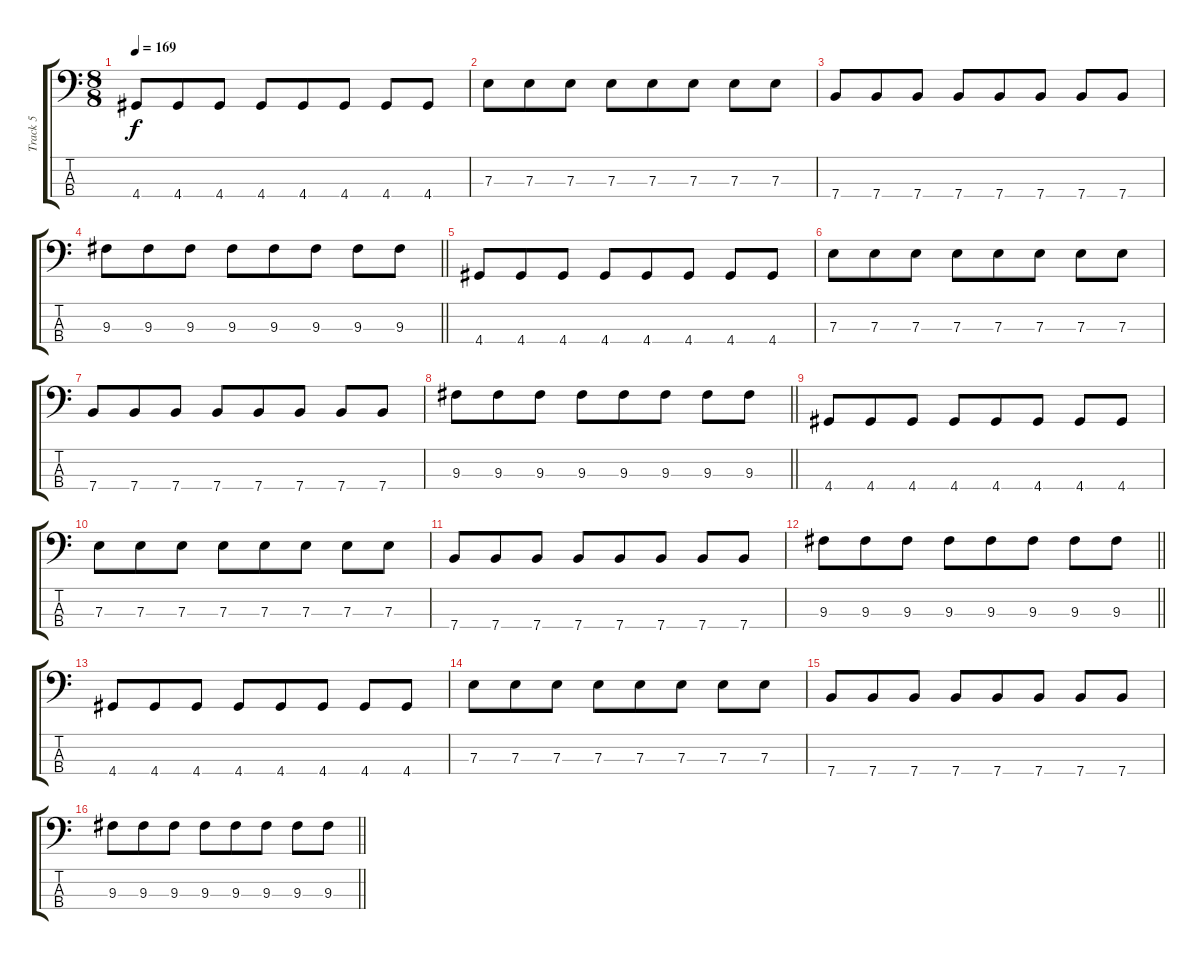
\track ("Track 5" "Track 5") {instrument electricbassfinger}
\staff {score tabs}
\tuning (G2 D2 A1 E1) {hide}
\ts (8 8)
\tempo 169
\clef f4
\ks c
4.4.8{dy f} 4.4.8 4.4.8 4.4.8 4.4.8 4.4.8 4.4.8 4.4.8 |
7.3.8 7.3.8 7.3.8 7.3.8 7.3.8 7.3.8 7.3.8 7.3.8 |
7.4.8 7.4.8 7.4.8 7.4.8 7.4.8 7.4.8 7.4.8 7.4.8 |
\barLineRight lightlight
9.3.8 9.3.8 9.3.8 9.3.8 9.3.8 9.3.8 9.3.8 9.3.8 |
4.4.8 4.4.8 4.4.8 4.4.8 4.4.8 4.4.8 4.4.8 4.4.8 |
7.3.8 7.3.8 7.3.8 7.3.8 7.3.8 7.3.8 7.3.8 7.3.8 |
7.4.8 7.4.8 7.4.8 7.4.8 7.4.8 7.4.8 7.4.8 7.4.8 |
\barLineRight lightlight
9.3.8 9.3.8 9.3.8 9.3.8 9.3.8 9.3.8 9.3.8 9.3.8 |
4.4.8 4.4.8 4.4.8 4.4.8 4.4.8 4.4.8 4.4.8 4.4.8 |
7.3.8 7.3.8 7.3.8 7.3.8 7.3.8 7.3.8 7.3.8 7.3.8 |
7.4.8 7.4.8 7.4.8 7.4.8 7.4.8 7.4.8 7.4.8 7.4.8 |
\barLineRight lightlight
9.3.8 9.3.8 9.3.8 9.3.8 9.3.8 9.3.8 9.3.8 9.3.8 |
4.4.8 4.4.8 4.4.8 4.4.8 4.4.8 4.4.8 4.4.8 4.4.8 |
7.3.8 7.3.8 7.3.8 7.3.8 7.3.8 7.3.8 7.3.8 7.3.8 |
7.4.8 7.4.8 7.4.8 7.4.8 7.4.8 7.4.8 7.4.8 7.4.8 |
\barLineRight lightlight
9.3.8 9.3.8 9.3.8 9.3.8 9.3.8 9.3.8 9.3.8 9.3.8
